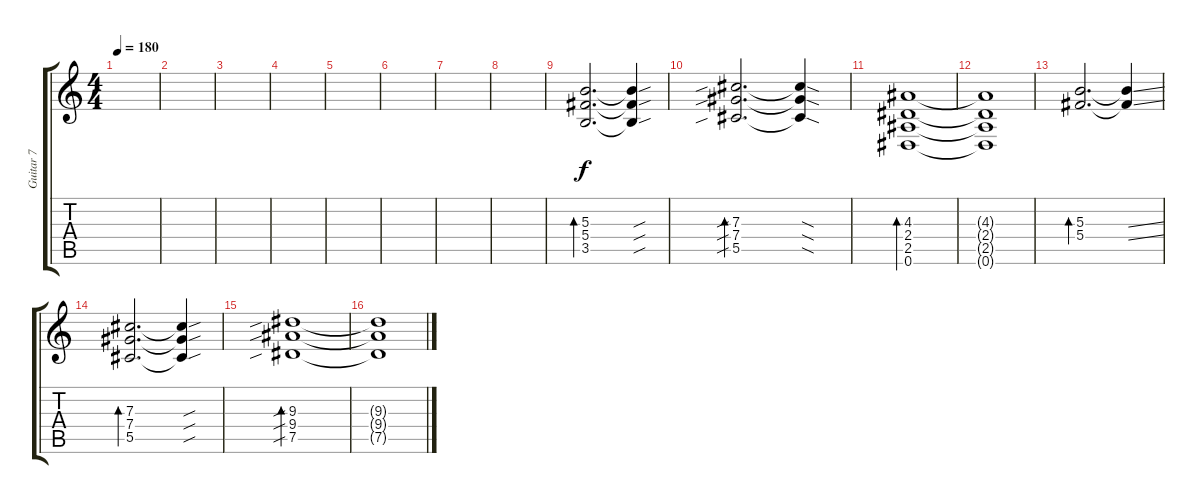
\track ("Guitar 7" "Guitar 7") {instrument electricguitarclean}
\staff {score tabs}
\tuning (Eb4 Bb3 Gb3 Db3 Ab2 Eb2) {hide}
\ts (4 4)
\tempo 180
\clef g2
\ks c
|
|
|
|
|
|
|
|
(5.3 5.4 3.5).2{d bd 60} (5.3{sou t} 5.4{sou t} 3.5{sou t}).4 |
(7.3{sib} 7.4{sib} 5.5{sib}).2{d bd 60} (7.3{sod t} 7.4{sod t} 5.5{sod t}).4 |
(4.3 2.4 2.5 0.6).1{bd 60} |
(4.3{t} 2.4{t} 2.5{t} 0.6{t}).1 |
(5.3 5.4).2{d bd 60} (5.3{ss t} 5.4{ss t}).4 |
(7.3 7.4 5.5).2{d bd 60} (7.3{sou t} 7.4{sou t} 5.5{sou t}).4 |
(9.3{sib} 9.4{sib} 7.5{sib}).1{bd 60} |
(9.3{t} 9.4{t} 7.5{t}).1
